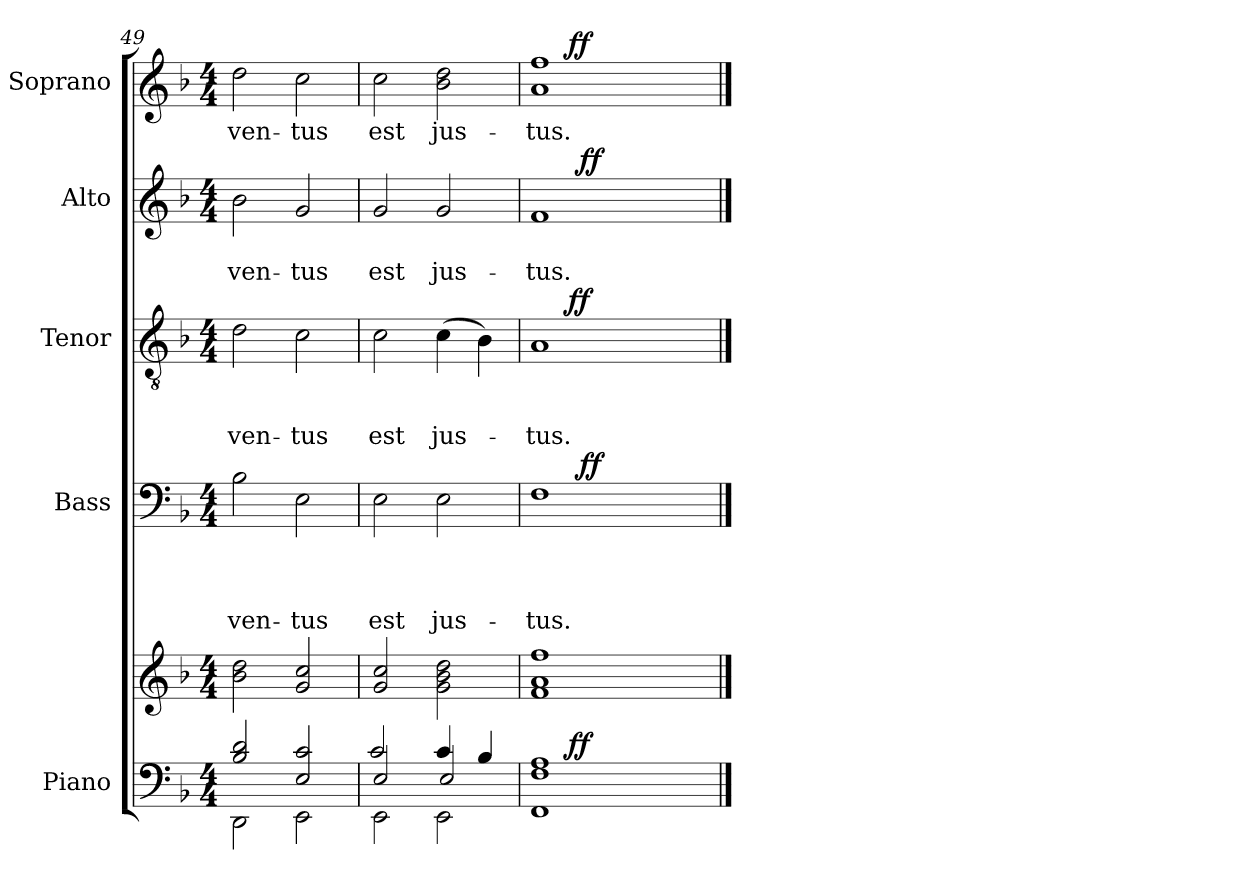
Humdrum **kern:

**kern	**kern	**dynam	**kern	**text	**text	**text	**text	**dynam	**kern	**text	**text	**text	**dynam	**kern	**text	**text	**dynam	**kern	**text	**dynam
*part5	*part5	*part5	*part4	*part4	*part4	*part4	*part4	*part4	*part3	*part3	*part3	*part3	*part3	*part2	*part2	*part2	*part2	*part1	*part1	*part1
*staff6	*staff5	*staff5/6	*staff4	*staff4	*staff4	*staff4	*staff4	*staff4	*staff3	*staff3	*staff3	*staff3	*staff3	*staff2	*staff2	*staff2	*staff2	*staff1	*staff1	*staff1
*I"Piano	*	*	*I"Bass	*	*	*	*	*	*I"Tenor	*	*	*	*	*I"Alto	*	*	*	*I"Soprano	*	*
*	*	*	*I'B	*	*	*	*	*	*I'T	*	*	*	*	*I'A	*	*	*	*I'S	*	*
*clefF4	*clefG2	*	*clefF4	*	*	*	*	*	*clefGv2	*	*	*	*	*clefG2	*	*	*	*clefG2	*	*
*k[b-]	*k[b-]	*	*k[b-]	*	*	*	*	*	*k[b-]	*	*	*	*	*k[b-]	*	*	*	*k[b-]	*	*
*F:	*F:	*	*F:	*	*	*	*	*	*F:	*	*	*	*	*F:	*	*	*	*F:	*	*
*M4/4	*M4/4	*	*M4/4	*	*	*	*	*	*M4/4	*	*	*	*	*M4/4	*	*	*	*M4/4	*	*
=49	=49	=49	=49	=49	=49	=49	=49	=49	=49	=49	=49	=49	=49	=49	=49	=49	=49	=49	=49	=49
*^	*	*	*	*	*	*	*	*	*	*	*	*	*	*	*	*	*	*	*	*
!	!	!	!	!	!	!	!	!LO:LY:b	!	!	!	!	!LO:LY:b	!	!	!	!LO:LY:b	!	!	!LO:LY:b	!
2B-/ 2d/	2DD\	2b-\ 2dd\	.	2B-\	.	.	.	-ven-	.	2d\	.	.	-ven-	.	2b-\	.	-ven-	.	2dd\	-ven-	.
!	!	!	!	!	!	!	!	!LO:LY:b	!	!	!	!	!LO:LY:b	!	!	!	!LO:LY:b	!	!	!LO:LY:b	!
2E/ 2c/	2EE\	2g/ 2cc/	.	2E\	.	.	.	-tus	.	2c\	.	.	-tus	.	2g/	.	-tus	.	2cc\	-tus	.
=50	=50	=50	=50	=50	=50	=50	=50	=50	=50	=50	=50	=50	=50	=50	=50	=50	=50	=50	=50	=50	=50
*	*^	*	*	*	*	*	*	*	*	*	*	*	*	*	*	*	*	*	*	*	*
!	!	!	!	!	!	!	!	!	!LO:LY:b	!	!	!	!	!LO:LY:b	!	!	!	!LO:LY:b	!	!	!LO:LY:b	!
2E/	2EE\	2c/	2g/ 2cc/	.	2E\	.	.	.	est	.	2c\	.	.	est	.	2g/	.	est	.	2cc\	est	.
!	!	!	!	!	!	!	!	!	!LO:LY:b	!	!	!	!	!LO:LY:b	!	!	!	!LO:LY:b	!	!	!LO:LY:b	!
4c/	2EE\	2E/	2g\ 2b-\ 2dd\	.	2E\	.	.	.	jus-	.	(>4c\	.	.	jus-	.	2g/	.	jus-	.	2b-\ 2dd\	jus-	.
4B-/	.	.	.	.	.	.	.	.	.	.	4B-\)	.	.	.	.	.	.	.	.	.	.	.
*v	*v	*v	*	*	*	*	*	*	*	*	*	*	*	*	*	*	*	*	*	*	*	*
=51	=51	=51	=51	=51	=51	=51	=51	=51	=51	=51	=51	=51	=51	=51	=51	=51	=51	=51	=51	=51
!	!	!	!	!	!	!	!LO:LY:b	!	!	!	!	!LO:LY:b	!	!	!	!LO:LY:b	!	!	!LO:LY:b	!
*^	*	*	*^	*	*	*	*	*	*^	*	*	*	*	*^	*	*	*	*^	*	*
1FF 1F 1A	8ryy	1f 1a 1ff	.	1F	8.ryy	.	.	.	-tus.	.	1A	8ryy	.	.	-tus.	.	1f	8.ryy	.	-tus.	.	1a 1ff	8ryy	-tus.	.
.	32ryy	.	.	.	.	.	.	.	.	.	.	32ryy	.	.	.	.	.	.	.	.	.	.	32ryy	.	.
!	!	!	!LO:DY:a=2	!	!	!	!	!	!	!	!	!	!	!	!	!LO:DY:a	!	!	!	!	!	!	!	!	!LO:DY:a
.	2ryy	.	ff	.	.	.	.	.	.	.	.	2ryy	.	.	.	ff	.	.	.	.	.	.	2ryy	.	ff
!	!	!	!	!	!	!	!	!	!	!LO:DY:a	!	!	!	!	!	!	!	!	!	!	!LO:DY:a	!	!	!	!
.	.	.	.	.	2ryy	.	.	.	.	ff	.	.	.	.	.	.	.	2ryy	.	.	ff	.	.	.	.
.	4ryy	.	.	.	.	.	.	.	.	.	.	4ryy	.	.	.	.	.	.	.	.	.	.	4ryy	.	.
.	.	.	.	.	4ryy	.	.	.	.	.	.	.	.	.	.	.	.	4ryy	.	.	.	.	.	.	.
.	16.ryy	.	.	.	.	.	.	.	.	.	.	16.ryy	.	.	.	.	.	.	.	.	.	.	16.ryy	.	.
.	.	.	.	.	16ryy	.	.	.	.	.	.	.	.	.	.	.	.	16ryy	.	.	.	.	.	.	.
*	*	*	*	*v	*v	*	*	*	*	*	*	*	*	*	*	*	*v	*v	*	*	*	*v	*v	*	*
*v	*v	*	*	*	*	*	*	*	*	*v	*v	*	*	*	*	*	*	*	*	*	*	*
==	==	==	==	==	==	==	==	==	==	==	==	==	==	==	==	==	==	==	==	==
*-	*-	*-	*-	*-	*-	*-	*-	*-	*-	*-	*-	*-	*-	*-	*-	*-	*-	*-	*-	*-
